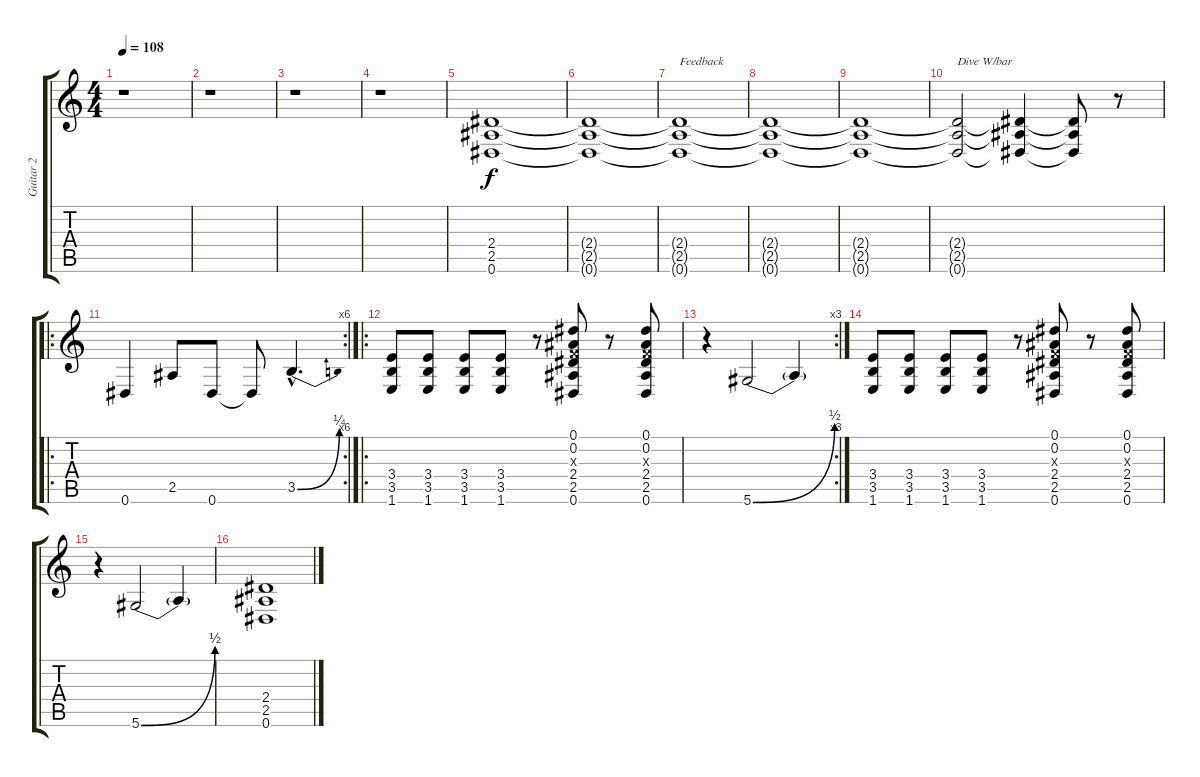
\track ("Guitar 2" "Guitar 2") {instrument overdrivenguitar}
\staff {score tabs}
\tuning (Eb4 Bb3 Gb3 Db3 Ab2 Eb2) {hide}
\ts (4 4)
\tempo 108
\clef g2
\ks c
r.1{dy f instrument overdrivenguitar} |
r.1 |
r.1 |
r.1 |
(2.4 2.5 0.6).1 |
(2.4{t} 2.5{t} 0.6{t}).1 |
(2.4{t} 2.5{t} 0.6{t}).1{txt "Feedback"} |
(2.4{t} 2.5{t} 0.6{t}).1 |
(2.4{t} 2.5{t} 0.6{t}).1 |
(2.4{t} 2.5{t} 0.6{t}).2{txt "Dive W/bar"} (2.4{t} 2.5{t} 0.6{t}).4 (2.4{t} 2.5{t} 0.6{t}).8 r.8 |
\ro
\rc 6
0.6.4 2.5.8 0.6.8 0.6{t}.8 3.5{be (bend 0 0 60 1) hac}.4{d} |
\ro
(3.4 3.5 1.6).8 (3.4 3.5 1.6).8 (3.4 3.5 1.6).8 (3.4 3.5 1.6).8 r.8 (0.1 0.2 -1.3{x} 2.4 2.5 0.6).8 r.8 (0.1 0.2 -1.3{x} 2.4 2.5 0.6).8 |
\rc 3
r.4 5.6{be (bend 0 0 60 2)}.2 5.6{t}.4 |
(3.4 3.5 1.6).8 (3.4 3.5 1.6).8 (3.4 3.5 1.6).8 (3.4 3.5 1.6).8 r.8 (0.1 0.2 -1.3{x} 2.4 2.5 0.6).8 r.8 (0.1 0.2 -1.3{x} 2.4 2.5 0.6).8 |
r.4 5.6{be (bend 0 0 60 2)}.2 5.6{t}.4 |
(2.4 2.5 0.6).1
